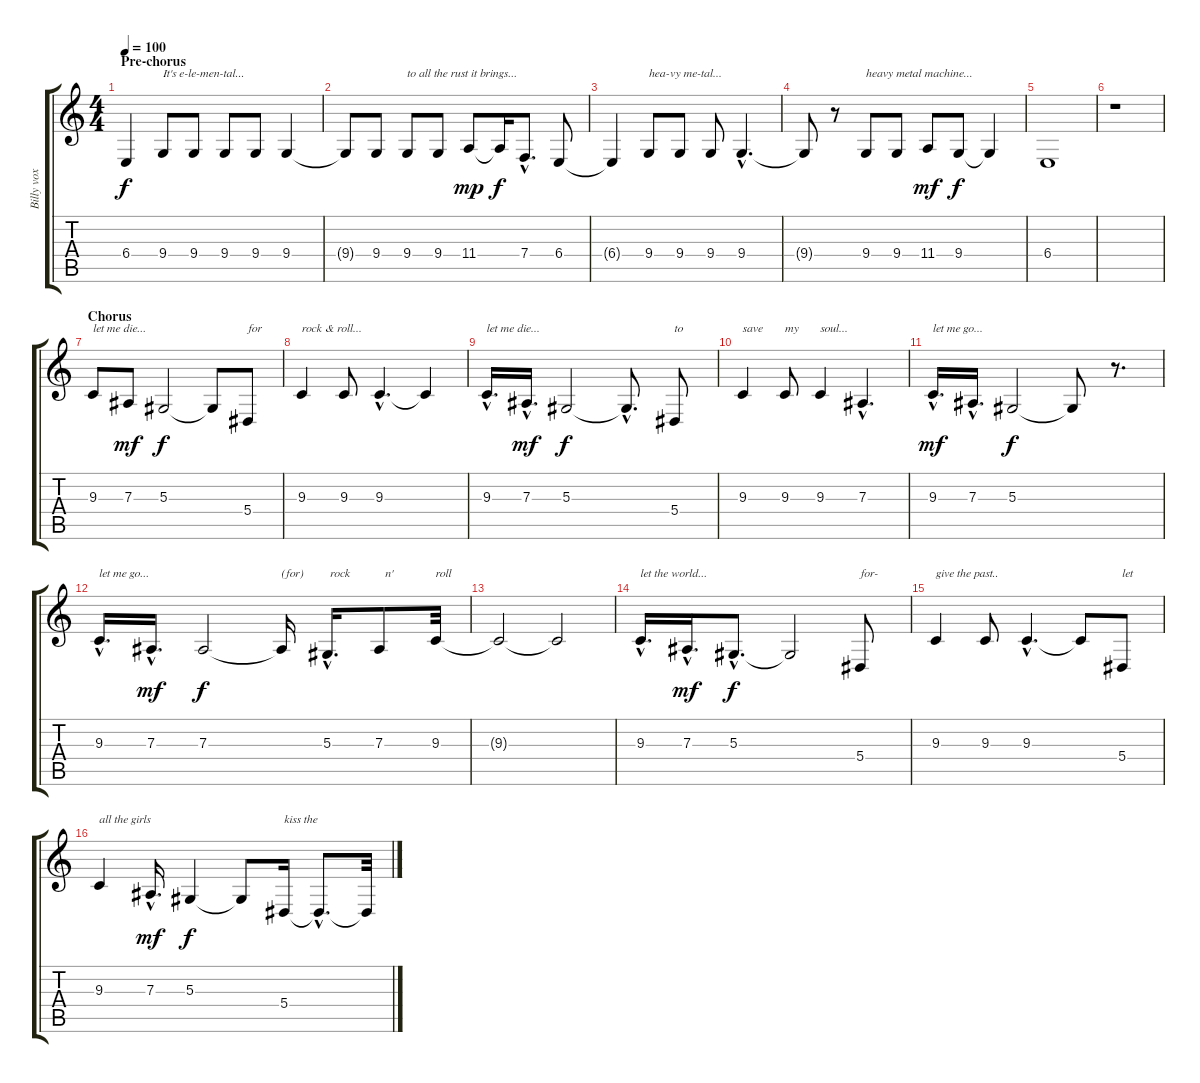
\track ("Billy vox" "Billy vox") {instrument lead6voice}
\staff {score tabs}
\tuning (C4 G3 Eb3 Bb2 F2 C2) {hide}
\ts (4 4)
\section ("" "Pre-chorus")
\tempo 100
\clef g2
\ks c
6.4{t}.4{dy f} 9.4.8{txt "It's e-le-men-tal..."} 9.4.8 9.4.8 9.4.8 9.4.4 |
9.4{t}.8 9.4.8 9.4.8{txt "to all the rust it brings..."} 9.4.8 11.4.8{dy mp} 11.4{t}.16{dy f} 7.4{hac}.8{d} 6.4.8 |
6.4{t}.4 9.4.8{txt "hea-vy me-tal..."} 9.4.8 9.4.8 9.4{hac}.4{d} |
9.4{t}.8 r.8 9.4.8{txt "heavy metal machine..."} 9.4.8 11.4.8{dy mf} 9.4.8{dy f} 9.4{t}.4 |
6.4.1 |
r.1 |
\section ("" "Chorus")
9.3.8{txt "let me die..."} 7.3.8{dy mf} 5.3.2{dy f} 5.3{t}.8 5.4.8{txt "for"} |
9.3.4{txt "rock & roll..."} 9.3.8 9.3{hac}.4{d} 9.3{t}.4 |
9.3{hac}.16{d txt "let me die..."} 7.3{hac}.16{d dy mf} 5.3.2{dy f} 5.3{hac t}.8{d} 5.4.8{txt "to"} |
9.3.4{txt "save"} 9.3.8{txt "my"} 9.3.4{txt "soul..."} 7.3{hac}.4{d} |
9.3{hac}.16{d txt "let me go..." dy mf} 7.3{hac}.16{d} 5.3.2{dy f} 5.3{t}.8 r.8{d} |
9.3{hac}.16{d txt "let me go..."} 7.3{hac}.16{d dy mf} 7.3.2{dy f} 7.3{t}.16{txt "(for)"} 5.3{hac}.16{d txt " rock"} 7.3.8{txt "  n'"} 9.3.32{txt "roll"} |
9.3{t}.2 9.3{t}.2 |
9.3{hac}.16{d txt "let the world..."} 7.3{hac}.16{d dy mf} 5.3{hac}.8{d dy f} 5.3{t}.2 5.4.8{txt "for-"} |
9.3.4{txt "give the past.."} 9.3.8 9.3{hac}.4{d} 9.3{t}.8 5.4.8{txt "let"} |
9.3.4{txt "all the girls"} 7.3{hac}.16{d dy mf} 5.3.4{dy f} 5.3{t}.8 5.4.16{txt "kiss the"} 5.4{hac t}.8{d} 5.4{t}.32
